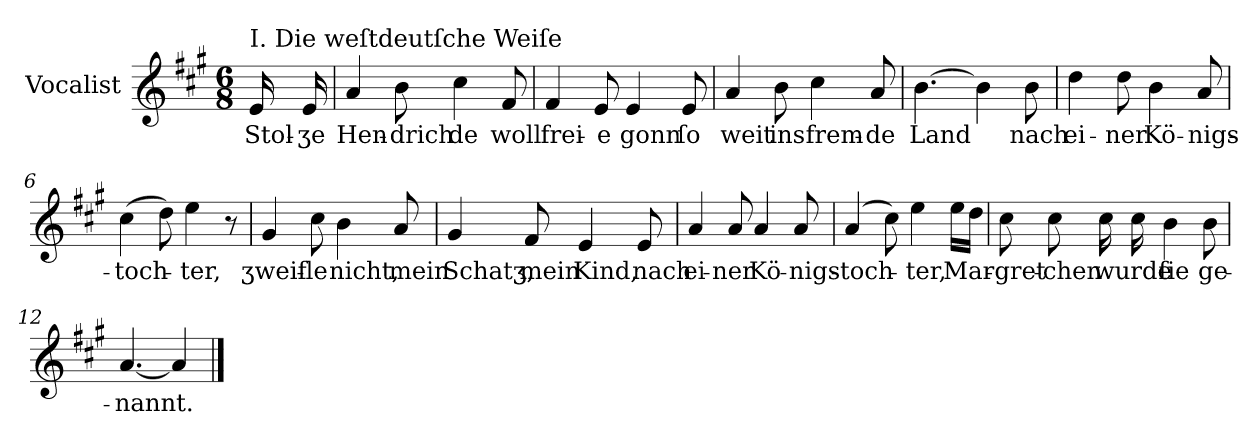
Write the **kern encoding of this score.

**kern	**text
*part1	*part1
*staff1	*staff1
*I"Vocalist	*
*k[f#c#g#]	*
*A:	*
*M6/8	*
=	=
!LO:TX:a:t=I. Die weſtdeutſche Weiſe	!
16e	Stol-
16e	-ʒe
=1	=1
4a	Hen-
8b	-drich
4cc#	de
8f#	woll
=2	=2
4f#	frei-
8e	-e
4e	gonn
8e	ſo
=3	=3
4a	weit
8b	ins
4cc#	frem-
8a	-de
=4	=4
[4.b	Land
4b]	.
8b	nach
=5	=5
4dd	ei-
8dd	-ner
4b	Kö-
8a	-nigs-
=6	=6
(4cc#	-toch-
8dd)	.
4ee	-ter,
8r	.
=7	=7
4g#	ʒweif-
8cc#	-le
4b	nicht,
8a	mein
=8	=8
4g#	Schatʒ,
8f#	mein
4e	Kind,
8e	nach
=9	=9
4a	ei-
8a	-ner
4a	Kö-
8a	-nigs-
=10	=10
(4a	-toch-
8cc#)	.
4ee	-ter,
16eeLL	Mar-
16ddJJ	.
=11	=11
8cc#	-gret-
8cc#	-chen
16cc#	wurde
16cc#	.
4b	ſie
8b	ge-
=12	=12
[4.a	-nannt.
4a]	.
==	==
*-	*-
